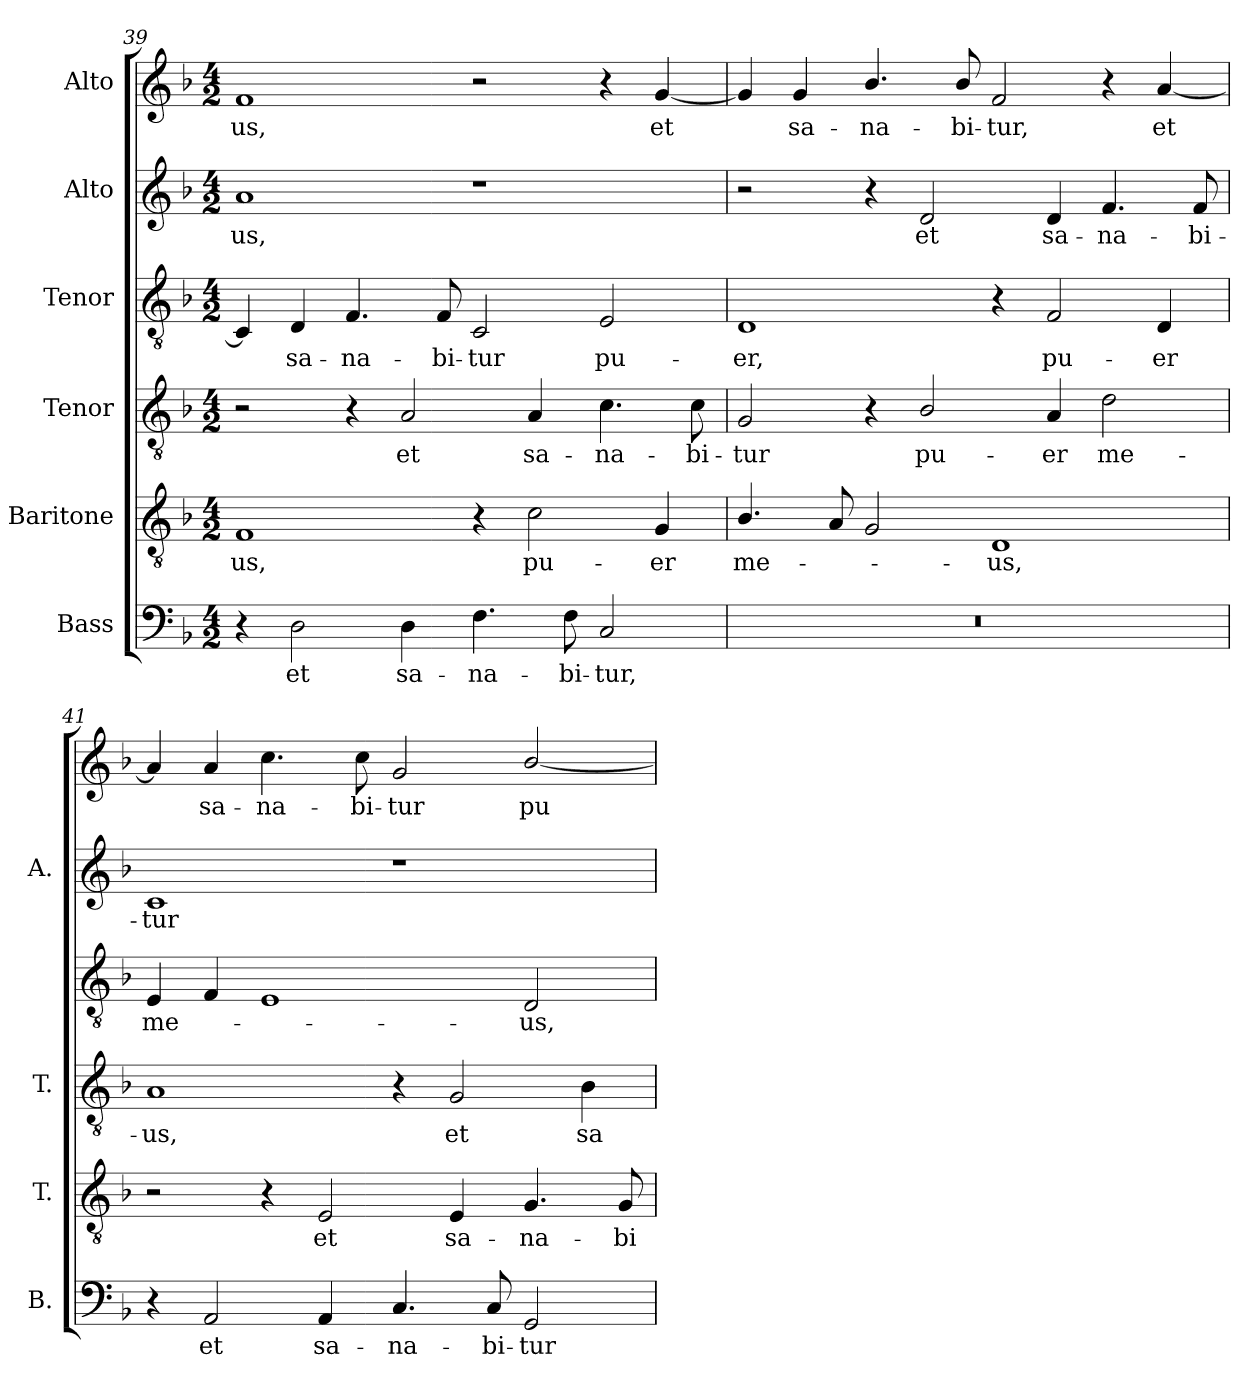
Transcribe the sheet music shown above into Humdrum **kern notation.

**kern	**text	**kern	**text	**kern	**text	**kern	**text	**kern	**text	**kern	**text
*part6	*part6	*part5	*part5	*part4	*part4	*part3	*part3	*part2	*part2	*part1	*part1
*staff6	*staff6	*staff5	*staff5	*staff4	*staff4	*staff3	*staff3	*staff2	*staff2	*staff1	*staff1
*I"Bass	*	*I"Baritone	*	*I"Tenor	*	*I"Tenor	*	*I"Alto	*	*I"Alto	*
*I'B.	*	*I'T.	*	*I'T.	*	*	*	*I'A.	*	*	*
*clefF4	*	*clefGv2	*	*clefGv2	*	*clefGv2	*	*clefG2	*	*clefG2	*
*	*	*ITrd7c12	*	*ITrd7c12	*	*	*	*	*	*	*
*k[b-]	*	*k[b-]	*	*k[b-]	*	*k[b-]	*	*k[b-]	*	*k[b-]	*
*F:	*	*F:	*	*F:	*	*F:	*	*F:	*	*F:	*
*M4/2	*	*M4/2	*	*M4/2	*	*M4/2	*	*M4/2	*	*M4/2	*
=39	=39	=39	=39	=39	=39	=39	=39	=39	=39	=39	=39
!	!	!	!LO:LY:b:color=#000000	!	!	!	!	!	!	!	!
!	!	!	!	!	!	!	!	!	!LO:LY:b:color=#000000	!	!
!	!	!	!	!	!	!	!	!	!	!	!LO:LY:b:color=#000000
4r	.	1FFi	-us,	2r	.	4Ci/]	.	1ai	-us,	1fi	-us,
!	!LO:LY:b:color=#000000	!	!	!	!	!	!	!	!	!	!
!	!	!	!	!	!	!	!LO:LY:b:color=#000000	!	!	!	!
2Di\	et	.	.	.	.	4Di/	sa-	.	.	.	.
!	!	!	!	!	!	!	!LO:LY:b:color=#000000	!	!	!	!
.	.	.	.	4r	.	4.Fi/	-na-	.	.	.	.
!	!LO:LY:b:color=#000000	!	!	!	!	!	!	!	!	!	!
!	!	!	!	!	!LO:LY:b:color=#000000	!	!	!	!	!	!
4Di\	sa-	.	.	2AAi/	et	.	.	.	.	.	.
!	!	!	!	!	!	!	!LO:LY:b:color=#000000	!	!	!	!
.	.	.	.	.	.	8Fi/	-bi-	.	.	.	.
!	!LO:LY:b:color=#000000	!	!	!	!	!	!	!	!	!	!
!	!	!	!	!	!	!	!LO:LY:b:color=#000000	!	!	!	!
4.Fi\	-na-	4r	.	.	.	2Ci/	-tur	1r	.	2r	.
!	!	!	!LO:LY:b:color=#000000	!	!	!	!	!	!	!	!
!	!	!	!	!	!LO:LY:b:color=#000000	!	!	!	!	!	!
.	.	2Ci\	pu-	4AAi/	sa-	.	.	.	.	.	.
!	!LO:LY:b:color=#000000	!	!	!	!	!	!	!	!	!	!
8Fi\	-bi-	.	.	.	.	.	.	.	.	.	.
!	!LO:LY:b:color=#000000	!	!	!	!	!	!	!	!	!	!
!	!	!	!	!	!LO:LY:b:color=#000000	!	!	!	!	!	!
!	!	!	!	!	!	!	!LO:LY:b:color=#000000	!	!	!	!
2Ci/	-tur,	.	.	4.Ci\	-na-	2Ei/	pu-	.	.	4r	.
!	!	!	!LO:LY:b:color=#000000	!	!	!	!	!	!	!	!
!	!	!	!	!	!	!	!	!	!	!	!LO:LY:b:color=#000000
.	.	4GGi/	-er	.	.	.	.	.	.	[4gi/	et
!	!	!	!	!	!LO:LY:b:color=#000000	!	!	!	!	!	!
.	.	.	.	8Ci\	-bi-	.	.	.	.	.	.
=40	=40	=40	=40	=40	=40	=40	=40	=40	=40	=40	=40
!LO:N:vis=1	!	!	!	!	!	!	!	!	!	!	!
!	!	!	!LO:LY:b:color=#000000	!	!	!	!	!	!	!	!
!	!	!	!	!	!LO:LY:b:color=#000000	!	!	!	!	!	!
!	!	!	!	!	!	!	!LO:LY:b:color=#000000	!	!	!	!
0r	.	4.BB-i/	me-	2GGi/	-tur	1Di	-er,	2r	.	4gi/]	.
!	!	!	!	!	!	!	!	!	!	!	!LO:LY:b:color=#000000
.	.	.	.	.	.	.	.	.	.	4gi/	sa-
.	.	8AAi/	.	.	.	.	.	.	.	.	.
!	!	!	!	!	!	!	!	!	!	!	!LO:LY:b:color=#000000
.	.	2GGi/	.	4r	.	.	.	4r	.	4.b-i/	-na-
!	!	!	!	!	!LO:LY:b:color=#000000	!	!	!	!	!	!
!	!	!	!	!	!	!	!	!	!LO:LY:b:color=#000000	!	!
.	.	.	.	2BB-i/	pu-	.	.	2di/	et	.	.
!	!	!	!	!	!	!	!	!	!	!	!LO:LY:b:color=#000000
.	.	.	.	.	.	.	.	.	.	8b-i/	-bi-
!	!	!	!LO:LY:b:color=#000000	!	!	!	!	!	!	!	!
!	!	!	!	!	!	!	!	!	!	!	!LO:LY:b:color=#000000
.	.	1DDi	-us,	.	.	4r	.	.	.	2fi/	-tur,
!	!	!	!	!	!LO:LY:b:color=#000000	!	!	!	!	!	!
!	!	!	!	!	!	!	!LO:LY:b:color=#000000	!	!	!	!
!	!	!	!	!	!	!	!	!	!LO:LY:b:color=#000000	!	!
.	.	.	.	4AAi/	-er	2Fi/	pu-	4di/	sa-	.	.
!	!	!	!	!	!LO:LY:b:color=#000000	!	!	!	!	!	!
!	!	!	!	!	!	!	!	!	!LO:LY:b:color=#000000	!	!
.	.	.	.	2Di\	me-	.	.	4.fi/	-na-	4r	.
!	!	!	!	!	!	!	!LO:LY:b:color=#000000	!	!	!	!
!	!	!	!	!	!	!	!	!	!	!	!LO:LY:b:color=#000000
.	.	.	.	.	.	4Di/	-er	.	.	[4ai/	et
!	!	!	!	!	!	!	!	!	!LO:LY:b:color=#000000	!	!
.	.	.	.	.	.	.	.	8fi/	-bi-	.	.
=41	=41	=41	=41	=41	=41	=41	=41	=41	=41	=41	=41
!	!	!	!	!	!LO:LY:b:color=#000000	!	!	!	!	!	!
!	!	!	!	!	!	!	!LO:LY:b:color=#000000	!	!	!	!
!	!	!	!	!	!	!	!	!	!LO:LY:b:color=#000000	!	!
4r	.	2r	.	1AAi	-us,	4Ei/	me-	1ci	-tur	4ai/]	.
!	!LO:LY:b:color=#000000	!	!	!	!	!	!	!	!	!	!
!	!	!	!	!	!	!	!	!	!	!	!LO:LY:b:color=#000000
2AAi/	et	.	.	.	.	4Fi/	.	.	.	4ai/	sa-
!	!	!	!	!	!	!	!	!	!	!	!LO:LY:b:color=#000000
.	.	4r	.	.	.	1Ei	.	.	.	4.cci\	-na-
!	!LO:LY:b:color=#000000	!	!	!	!	!	!	!	!	!	!
!	!	!	!LO:LY:b:color=#000000	!	!	!	!	!	!	!	!
4AAi/	sa-	2EEi/	et	.	.	.	.	.	.	.	.
!	!	!	!	!	!	!	!	!	!	!	!LO:LY:b:color=#000000
.	.	.	.	.	.	.	.	.	.	8cci\	-bi-
!	!LO:LY:b:color=#000000	!	!	!	!	!	!	!	!	!	!
!	!	!	!	!	!	!	!	!	!	!	!LO:LY:b:color=#000000
4.Ci/	-na-	.	.	4r	.	.	.	1r	.	2gi/	-tur
!	!	!	!LO:LY:b:color=#000000	!	!	!	!	!	!	!	!
!	!	!	!	!	!LO:LY:b:color=#000000	!	!	!	!	!	!
.	.	4EEi/	sa-	2GGi/	et	.	.	.	.	.	.
!	!LO:LY:b:color=#000000	!	!	!	!	!	!	!	!	!	!
8Ci/	-bi-	.	.	.	.	.	.	.	.	.	.
!	!LO:LY:b:color=#000000	!	!	!	!	!	!	!	!	!	!
!	!	!	!LO:LY:b:color=#000000	!	!	!	!	!	!	!	!
!	!	!	!	!	!	!	!LO:LY:b:color=#000000	!	!	!	!
!	!	!	!	!	!	!	!	!	!	!	!LO:LY:b:color=#000000
2GGi/	-tur	4.GGi/	-na-	.	.	2Di/	-us,	.	.	[2b-i/	pu-
!	!	!	!	!	!LO:LY:b:color=#000000	!	!	!	!	!	!
.	.	.	.	4BB-i\	sa-	.	.	.	.	.	.
!	!	!	!LO:LY:b:color=#000000	!	!	!	!	!	!	!	!
.	.	8GGi/	-bi-	.	.	.	.	.	.	.	.
=	=	=	=	=	=	=	=	=	=	=	=
*-	*-	*-	*-	*-	*-	*-	*-	*-	*-	*-	*-
